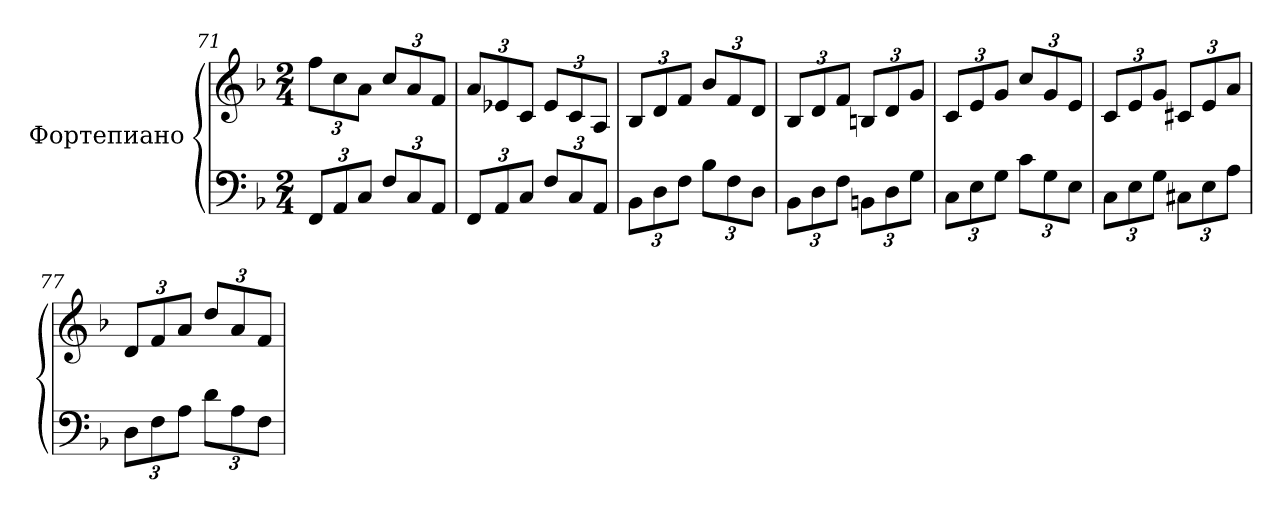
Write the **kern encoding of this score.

**kern	**kern
*part1	*part1
*staff2	*staff1
*I"Фортепиано	*
*clefF4	*clefG2
*k[b-]	*k[b-]
*M2/4	*M2/4
*Xbrackettup	*Xbrackettup
=71	=71
12FF/L	12ff\L
12AA/	12cc\
12C/J	12a\J
12F/L	12cc/L
12C/	12a/
12AA/J	12f/J
=72	=72
12FF/L	12a/L
12AA/	12e-X/
12C/J	12c/J
12F/L	12e-/L
12C/	12c/
12AA/J	12A/J
=73	=73
12BB-\L	12B-/L
12D\	12d/
12F\J	12f/J
12B-\L	12b-/L
12F\	12f/
12D\J	12d/J
=74	=74
12BB-\L	12B-/L
12D\	12d/
12F\J	12f/J
12BBn\L	12Bn/L
12D\	12d/
12G\J	12g/J
=75	=75
12C\L	12c/L
12E\	12e/
12G\J	12g/J
12c\L	12cc/L
12G\	12g/
12E\J	12e/J
!!LO:PB:g=z
=76	=76
12C\L	12c/L
12E\	12e/
12G\J	12g/J
12C#X\L	12c#X/L
12E\	12e/
12A\J	12a/J
=77	=77
12D\L	12d/L
12F\	12f/
12A\J	12a/J
12d\L	12dd/L
12A\	12a/
12F\J	12f/J
=	=
*-	*-
